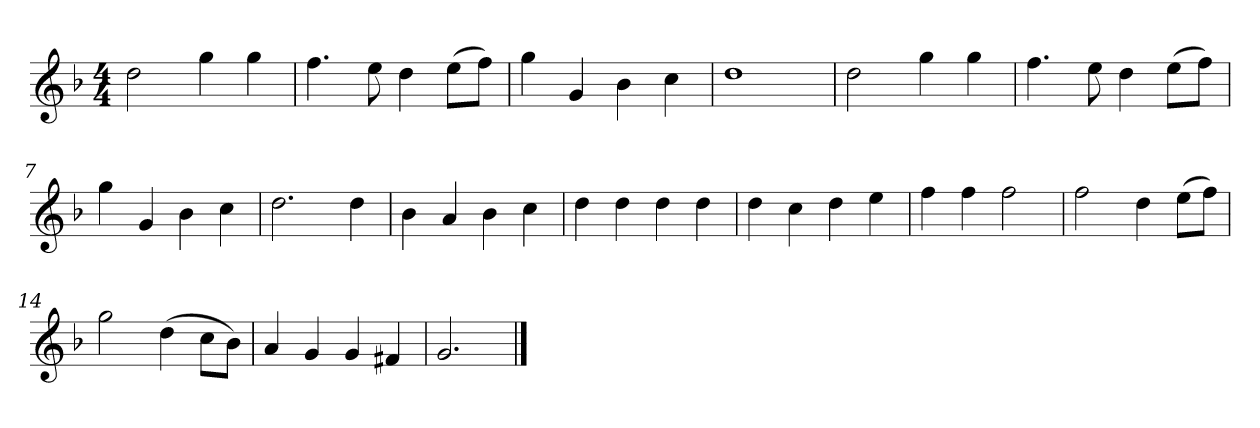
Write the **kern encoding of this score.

**kern
*part1
*staff1
*k[b-]
*M4/4
*MM120
=1
2dd
4gg
4gg
=2
4.ff
8ee
4dd
(8eeL
8ffJ)
=3
4gg
4g
4b-
4cc
=4
1dd
=5
2dd
4gg
4gg
=6
4.ff
8ee
4dd
(8eeL
8ffJ)
=7
4gg
4g
4b-
4cc
=8
2.dd
4dd
=9
4b-
4a
4b-
4cc
=10
4dd
4dd
4dd
4dd
=11
4dd
4cc
4dd
4ee
=12
4ff
4ff
2ff
=13
2ff
4dd
(8eeL
8ffJ)
=14
2gg
(4dd
8ccL
8b-J)
=15
4a
4g
4g
4f#X
=16
2.g
==
*-
